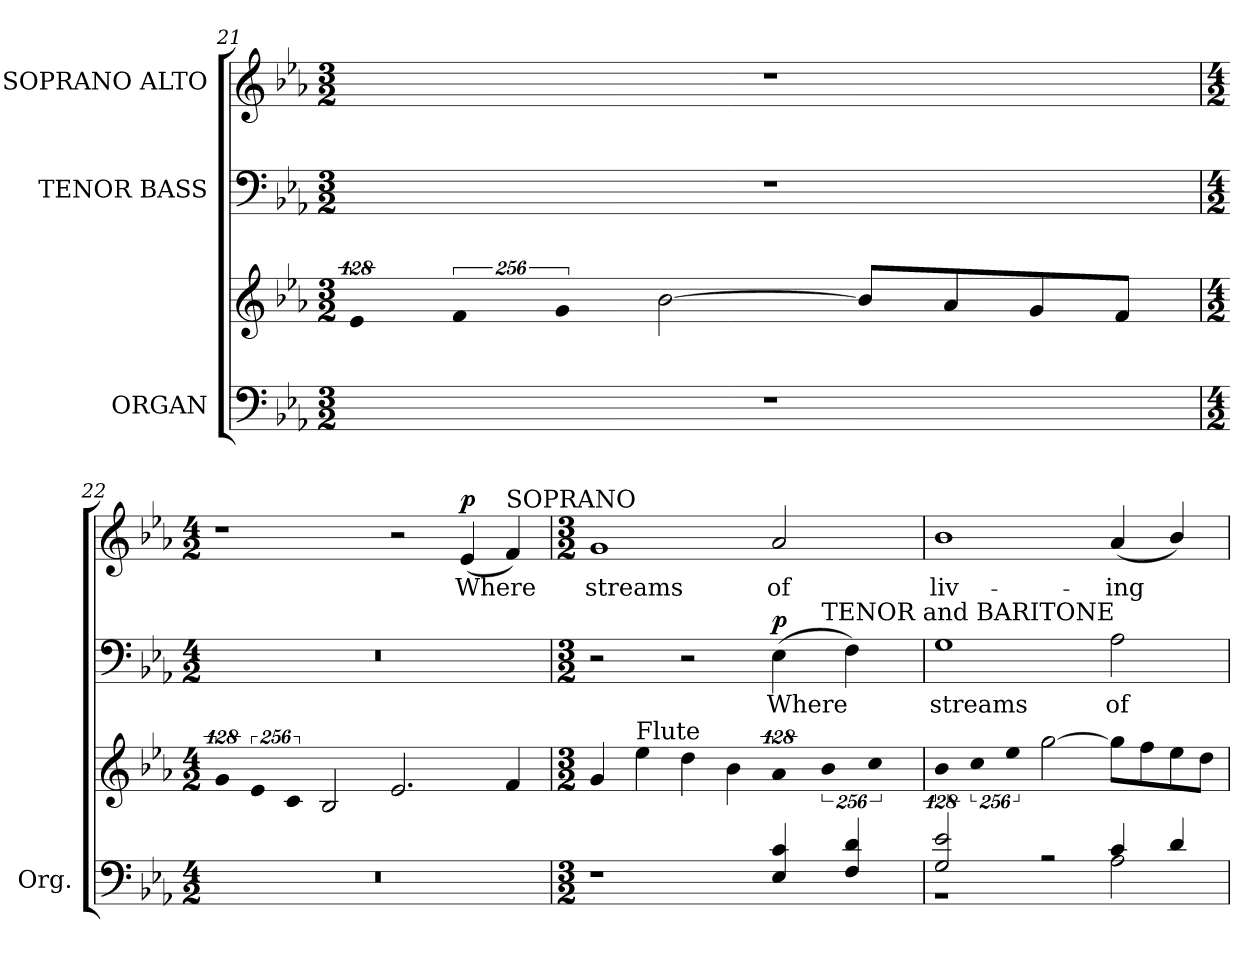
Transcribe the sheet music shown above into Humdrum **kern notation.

**kern	**kern	**kern	**text	**dynam	**kern	**text	**dynam
*part3	*part3	*part2	*part2	*part2	*part1	*part1	*part1
*staff4	*staff3	*staff2	*staff2	*staff2	*staff1	*staff1	*staff1
*I"ORGAN	*	*I"TENOR BASS	*	*	*I"SOPRANO ALTO	*	*
*I'Org.	*	*	*	*	*	*	*
*clefF4	*clefG2	*clefF4	*	*	*clefG2	*	*
*k[b-e-a-]	*k[b-e-a-]	*k[b-e-a-]	*	*	*k[b-e-a-]	*	*
*E-:	*E-:	*E-:	*	*	*E-:	*	*
*M3/2	*M3/2	*M3/2	*	*	*M3/2	*	*
=21	=21	=21	=21	=21	=21	=21	=21
!LO:N:vis=1	!LO:N:vis=4	!LO:N:vis=1	!	!	!LO:N:vis=1	!	!
1.r	512%85e-i/	1.r	.	.	1.r	.	.
!	!LO:N:vis=4	!	!	!	!	!	!
.	1024%171fi/	.	.	.	.	.	.
!	!LO:N:vis=4	!	!	!	!	!	!
.	1024%171gi/	.	.	.	.	.	.
.	[2b-i\	.	.	.	.	.	.
.	8b-i/L]	.	.	.	.	.	.
.	8a-i/	.	.	.	.	.	.
.	8gi/	.	.	.	.	.	.
.	8fi/J	.	.	.	.	.	.
=22	=22	=22	=22	=22	=22	=22	=22
*M4/2	*M4/2	*M4/2	*	*	*M4/2	*	*
!LO:N:vis=1	!LO:N:vis=4	!LO:N:vis=1	!	!	!	!	!
0r	512%85gi/	0r	.	.	1r	.	.
!	!LO:N:vis=4	!	!	!	!	!	!
.	1024%171e-i/	.	.	.	.	.	.
!	!LO:N:vis=4	!	!	!	!	!	!
.	1024%171ci/	.	.	.	.	.	.
.	2B-i/	.	.	.	.	.	.
.	2.e-i/	.	.	.	2r	.	.
!	!	!	!	!	!	!LO:LY:b:color=#000000	!
.	.	.	.	.	(4e-i/	Where	p
!	!	!	!	!	!LO:TX:a:t=SOPRANO	!	!
.	4fi/	.	.	.	4fi/)	.	.
=23	=23	=23	=23	=23	=23	=23	=23
*M3/2	*M3/2	*M3/2	*	*	*M3/2	*	*
!	!	!	!	!	!	!LO:LY:b:color=#000000	!
*	*	*^	*	*	*	*	*
1r	4gi/	2r	1ryy	.	.	1gi	streams	.
!	!LO:TX:a:t=Flute	!	!	!	!	!	!	!
.	4ee-i\	.	.	.	.	.	.	.
.	4ddi\	2r	.	.	.	.	.	.
.	4b-i\	.	.	.	.	.	.	.
!	!LO:N:vis=4	!	!	!	!	!	!	!
!	!	!	!	!LO:LY:b:color=#000000	!	!	!	!
!	!	!	!	!	!	!	!LO:LY:b:color=#000000	!
4E-i/ 4ci	512%85a-i/	(4E-i\	8ryy	Where	p	2a-i/	of	.
.	.	.	32ryy	.	.	.	.	.
.	.	.	128ryy	.	.	.	.	.
.	.	.	512ryy	.	.	.	.	.
!	!	!	!LO:TX:a:t=TENOR and BARITONE	!	!	!	!	!
!	!LO:N:vis=4	!	!	!	!	!	!	!
.	1024%171b-i\	.	4ryy	.	.	.	.	.
4Fi/ 4di	.	4Fi\)	.	.	.	.	.	.
!	!LO:N:vis=4	!	!	!	!	!	!	!
.	1024%171cci\	.	.	.	.	.	.	.
.	.	.	16ryy	.	.	.	.	.
.	.	.	64ryy	.	.	.	.	.
.	.	.	256.ryy	.	.	.	.	.
=24	=24	=24	=24	=24	=24	=24	=24	=24
*^	*	*	*	*	*	*	*	*
!	!	!LO:N:vis=4	!	!	!	!	!	!	!
*	*	*	*v	*v	*	*	*	*	*
*	*	*	*^	*	*	*	*	*
!	!	!	!	!	!LO:LY:b:color=#000000	!	!	!	!
*	*	*	*v	*v	*	*	*	*	*
*	*	*	*^	*	*	*	*	*
!	!	!	!	!	!	!	!	!LO:LY:b:color=#000000	!
*	*	*	*v	*v	*	*	*	*	*
2Gi/ 2e-i	1r	512%85b-i\	1Gi	streams	.	1b-i	liv-	.
!	!	!LO:N:vis=4	!	!	!	!	!	!
.	.	1024%171cci\	.	.	.	.	.	.
!	!	!LO:N:vis=4	!	!	!	!	!	!
.	.	1024%171ee-i\	.	.	.	.	.	.
2r	.	[2ggi\	.	.	.	.	.	.
!	!	!	!	!LO:LY:b:color=#000000	!	!	!	!
!	!	!	!	!	!	!	!LO:LY:b:color=#000000	!
4ci/	2A-i\	8ggi\L]	2A-i\	of	.	(4a-i/	-ing	.
.	.	8ffi\	.	.	.	.	.	.
4di/	.	8ee-i\	.	.	.	4b-i/)	.	.
.	.	8ddi\J	.	.	.	.	.	.
*v	*v	*	*	*	*	*	*	*
=	=	=	=	=	=	=	=
*-	*-	*-	*-	*-	*-	*-	*-
